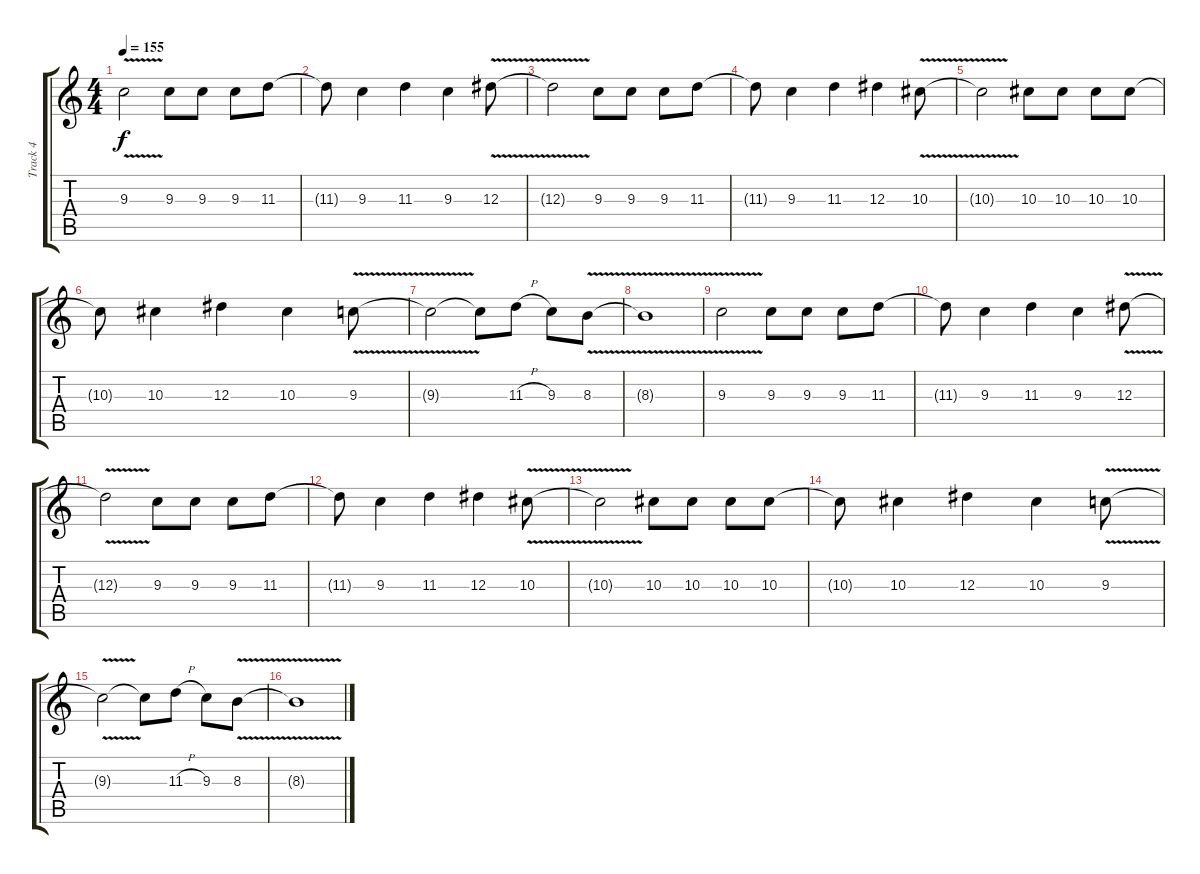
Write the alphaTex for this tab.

\track ("Track 4" "Track 4") {instrument overdrivenguitar}
\staff {score tabs}
\tuning (C4 G3 Eb3 Bb2 F2 C2) {hide}
\ts (4 4)
\tempo 155
\clef g2
\ks c
9.3{v}.2{dy f} 9.3.8 9.3.8 9.3.8 11.3.8 |
11.3{t}.8 9.3.4 11.3.4 9.3.4 12.3{v}.8 |
12.3{t}.2 9.3.8 9.3.8 9.3.8 11.3.8 |
11.3{t}.8 9.3.4 11.3.4 12.3.4 10.3{v}.8 |
10.3{t}.2 10.3.8 10.3.8 10.3.8 10.3.8 |
10.3{t}.8 10.3.4 12.3.4 10.3.4 9.3{v}.8 |
9.3{t}.2 9.3{t}.8 11.3{h}.8 9.3.8 8.3{v}.8 |
8.3{t}.1 |
9.3{v}.2 9.3.8 9.3.8 9.3.8 11.3.8 |
11.3{t}.8 9.3.4 11.3.4 9.3.4 12.3{v}.8 |
12.3{t}.2 9.3.8 9.3.8 9.3.8 11.3.8 |
11.3{t}.8 9.3.4 11.3.4 12.3.4 10.3{v}.8 |
10.3{t}.2 10.3.8 10.3.8 10.3.8 10.3.8 |
10.3{t}.8 10.3.4 12.3.4 10.3.4 9.3{v}.8 |
9.3{t}.2 9.3{t}.8 11.3{h}.8 9.3.8 8.3{v}.8 |
8.3{t}.1
